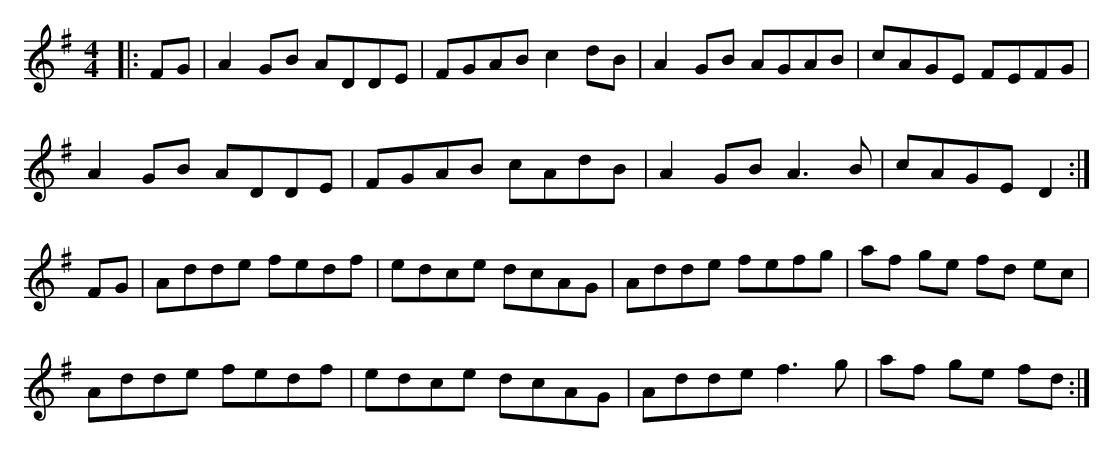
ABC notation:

X:1
M:4/4
K:Dmix
|:FG|A2 GB ADDE|FGAB c2 dB|A2GB AGAB|cAGE FEFG|
A2GB ADDE|FGAB cAdB|A2GB A3B|cAGE D2:|
FG|Adde fedf|edce dcAG|Adde fefg|af ge fd ec|
Adde fedf|edce dcAG|Adde f3g|af ge fd:|
